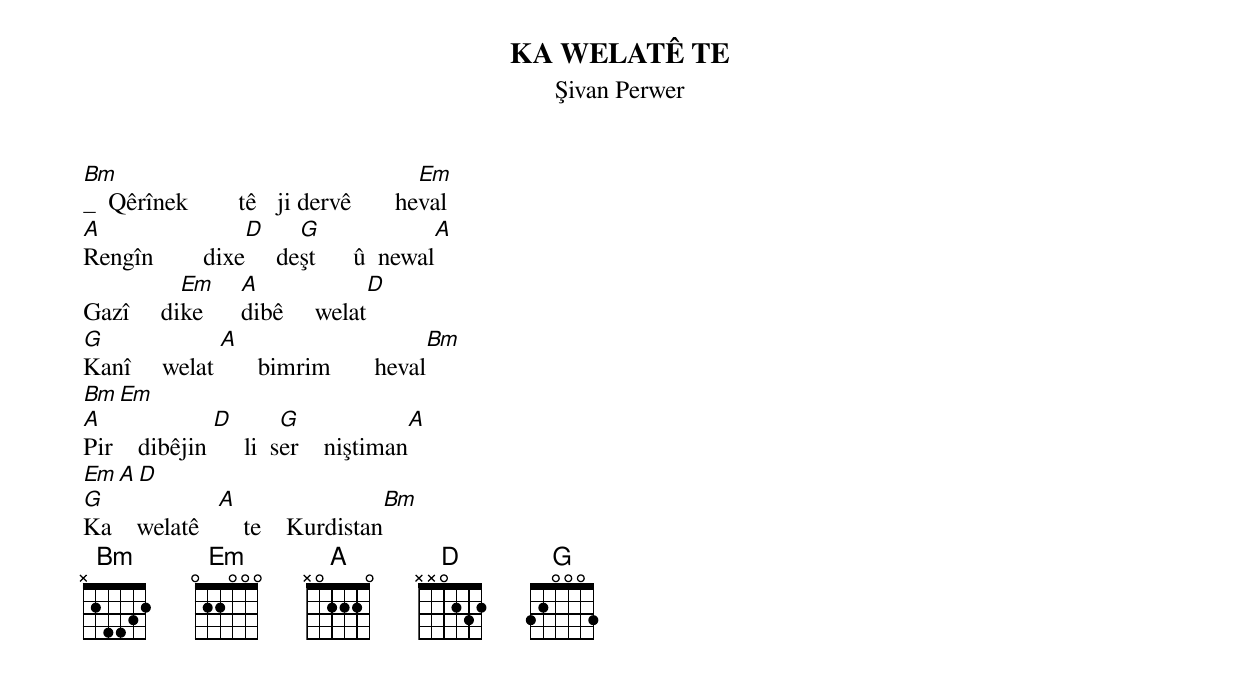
KA WELATÊ TE
Şivan Perwer

Bm                                      Em
_  Qêrînek        tê   ji dervê       heval
A                 D      G                A
Rengîn        dixe     deşt      û  newal
           Em      A              D
Gazî     dike      dibê     welat
G              A                       Bm
Kanî     welat       bimrim       heval
Bm                                     Em
A              D         G               A
Pir    dibêjin      li  ser    niştiman
            Em      A            D
G              A                    Bm
Ka    welatê       te    Kurdistan
